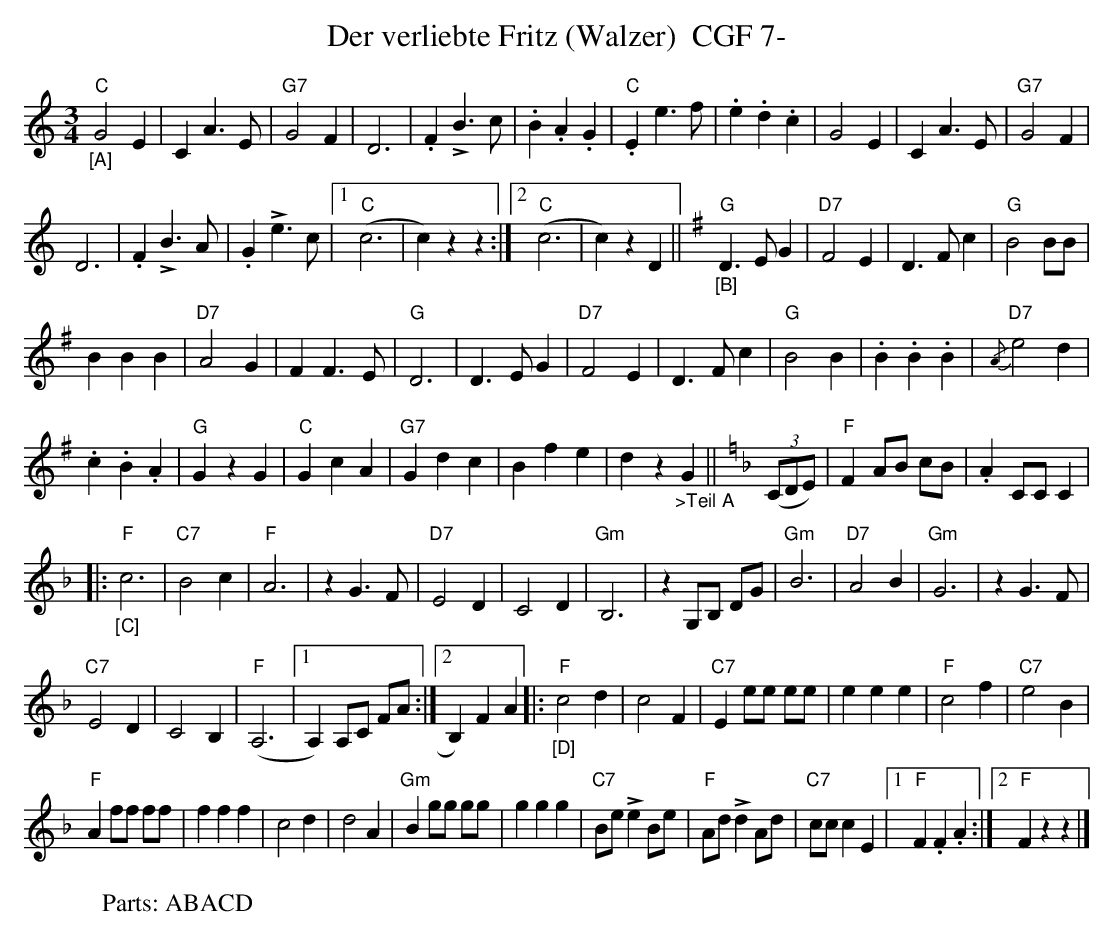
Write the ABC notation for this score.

X:1
T:Der verliebte Fritz (Walzer)  CGF 7-
W:Parts: ABACD
M:3/4
L:1/4
K:Cmaj%%MIDI gchordon
"C""_[A]"G2E | CA>E | "G7"G2F | D3 | .F !>!B>c | .B.A.G | "C".Ee>f | .e.d.c | G2E | CA>E | "G7"G2F |
D3 | .F!>!B>A | .G!>!e>c |1 "C"(c3 | c)zz :|2 "C"(c3 | c)zD || [K:Gmaj] "_[B]""G"D>EG | "D7"F2E | D>Fc | "G"B2B/2B/2 |
BBB | "D7"A2G | FF>E | "G"D3 | D>EG | "D7"F2E | D>Fc | "G"B2B | .B.B.B | {/A}"D7"e2d |
.c.B.A | "G"GzG | "C"GcA | "G7"Gdc | Bfe | dz"_>Teil A"G || [K:Fmaj] ((3C/2D/2E/2) | "F"F A/2B/2 c/2B/2 | .AC/2C/2C |
|:"F""_[C]"c3 | "C7"B2c | "F"A3 | zG>F | "D7"E2D | C2D | "Gm"B,3 | z G,/2B,/2 D/2G/2 | "Gm"B3 | "D7"A2B | "Gm"G3 | zG>F |
"C7"E2D | C2B, | ("F"A,3 |1 A,) A,/2C/2 F/2A/2 :|2 B,)FA |: "_[D]""F"c2d | c2F | "C7"E e/2e/2 e/2e/2 | eee | "F"c2f | "C7"e2B |
"F"A f/2f/2 f/2f/2 | fff | c2d | d2A | "Gm"B g/2g/2 g/2g/2 | ggg | "C7"B/2e/2 !>!e B/2e/2 | "F"A/2d/2!>!d A/2d/2 | "C7"c/2c/2cE |1 "F"F.F.A :|2 "F"Fzz |]
